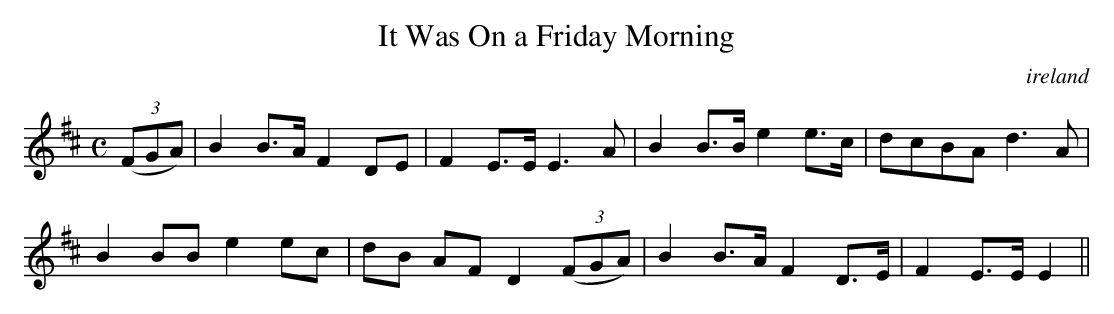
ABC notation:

X:1
T:It Was On a Friday Morning
O:ireland
L:1/8
M:C
K:D
((3FGA)|\
B2 B>A F2 DE|F2 E>E E3 A|B2 B>B e2 e>c|dcBA d3 A|
B2 BB e2 ec|dB AF D2 ((3FGA)|B2 B>A F2 D>E|F2 E>E E2||
